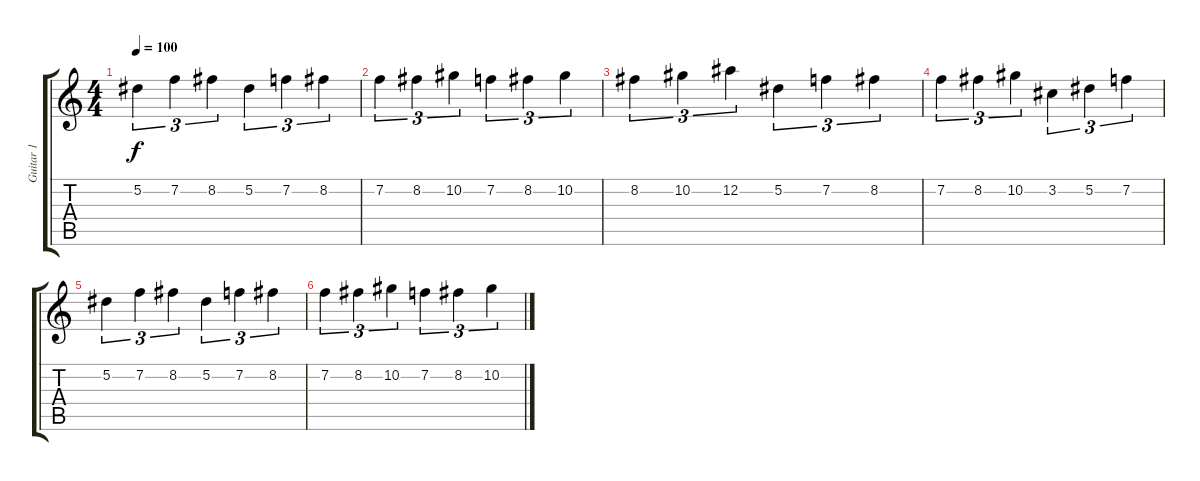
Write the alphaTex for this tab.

\track ("Guitar 1" "Guitar 1") {instrument distortionguitar}
\staff {score tabs}
\tuning (Eb4 Bb3 Gb3 Db3 Ab2 Eb2) {hide}
\ts (4 4)
\tempo 100
\clef g2
\ks c
5.2.4{tu (3 2) dy f} 7.2.4{tu (3 2)} 8.2.4{tu (3 2)} 5.2.4{tu (3 2)} 7.2.4{tu (3 2)} 8.2.4{tu (3 2)} |
7.2.4{tu (3 2)} 8.2.4{tu (3 2)} 10.2.4{tu (3 2)} 7.2.4{tu (3 2)} 8.2.4{tu (3 2)} 10.2.4{tu (3 2)} |
8.2.4{tu (3 2)} 10.2.4{tu (3 2)} 12.2.4{tu (3 2)} 5.2.4{tu (3 2)} 7.2.4{tu (3 2)} 8.2.4{tu (3 2)} |
7.2.4{tu (3 2)} 8.2.4{tu (3 2)} 10.2.4{tu (3 2)} 3.2.4{tu (3 2)} 5.2.4{tu (3 2)} 7.2.4{tu (3 2)} |
5.2.4{tu (3 2)} 7.2.4{tu (3 2)} 8.2.4{tu (3 2)} 5.2.4{tu (3 2)} 7.2.4{tu (3 2)} 8.2.4{tu (3 2)} |
7.2.4{tu (3 2)} 8.2.4{tu (3 2)} 10.2.4{tu (3 2)} 7.2.4{tu (3 2)} 8.2.4{tu (3 2)} 10.2.4{tu (3 2)}
